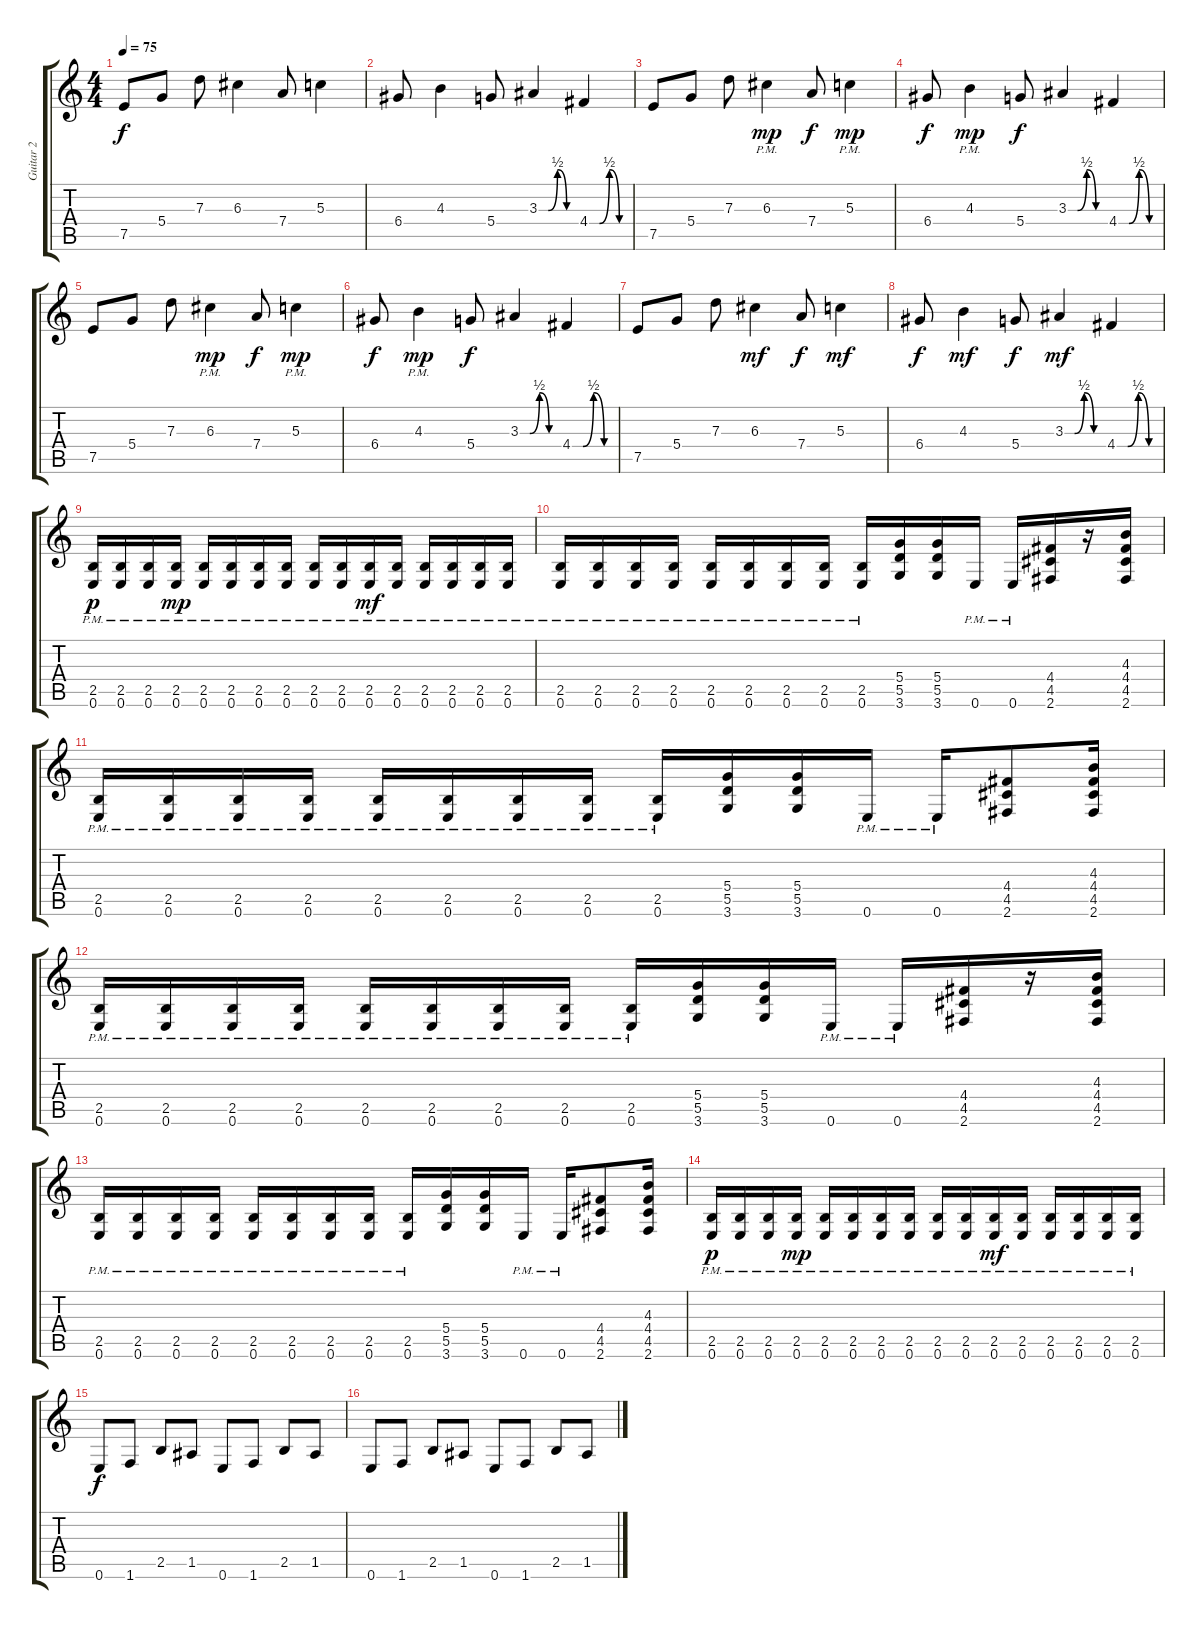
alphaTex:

\track ("Guitar 2" "Guitar 2") {instrument distortionguitar}
\staff {score tabs}
\tuning (E4 B3 G3 D3 A2 E2) {hide}
\ts (4 4)
\tempo 75
\clef g2
\ks c
7.5.8{dy f} 5.4.8 7.3.8 6.3.4 7.4.8 5.3.4 |
6.4.8 4.3.4 5.4.8 3.3{be (custom 0 0 15 0 30 2 45 0 60 0)}.4 4.4{be (custom 0 0 15 0 30 2 45 0 60 0)}.4 |
7.5.8 5.4.8 7.3.8 6.3{pm}.4{dy mp} 7.4.8{dy f} 5.3{pm}.4{dy mp} |
6.4.8{dy f} 4.3{pm}.4{dy mp} 5.4.8{dy f} 3.3{be (custom 0 0 15 0 30 2 45 0 60 0)}.4 4.4{be (custom 0 0 15 0 30 2 45 0 60 0)}.4 |
7.5.8 5.4.8 7.3.8 6.3{pm}.4{dy mp} 7.4.8{dy f} 5.3{pm}.4{dy mp} |
6.4.8{dy f} 4.3{pm}.4{dy mp} 5.4.8{dy f} 3.3{be (custom 0 0 15 0 30 2 45 0 60 0)}.4 4.4{be (custom 0 0 15 0 30 2 45 0 60 0)}.4 |
7.5.8 5.4.8 7.3.8 6.3.4{dy mf} 7.4.8{dy f} 5.3.4{dy mf} |
6.4.8{dy f} 4.3.4{dy mf} 5.4.8{dy f} 3.3{be (custom 0 0 15 0 30 2 45 0 60 0)}.4{dy mf} 4.4{be (custom 0 0 15 0 30 2 45 0 60 0)}.4 |
(2.5{pm} 0.6).16{dy p} (2.5{pm} 0.6).16 (2.5{pm} 0.6).16 (2.5{pm} 0.6).16{dy mp} (2.5{pm} 0.6).16 (2.5{pm} 0.6).16 (2.5{pm} 0.6).16 (2.5{pm} 0.6).16 (2.5{pm} 0.6).16 (2.5{pm} 0.6).16 (2.5{pm} 0.6).16{dy mf} (2.5{pm} 0.6).16 (2.5{pm} 0.6).16 (2.5{pm} 0.6).16 (2.5{pm} 0.6).16 (2.5{pm} 0.6).16 |
(2.5 0.6{pm}).16 (2.5 0.6{pm}).16 (2.5 0.6{pm}).16 (2.5 0.6{pm}).16 (2.5 0.6{pm}).16 (2.5 0.6{pm}).16 (2.5 0.6{pm}).16 (2.5 0.6{pm}).16 (2.5 0.6{pm}).16 (5.4 5.5 3.6).16 (5.4 5.5 3.6).16 0.6{pm}.16 0.6{pm}.16 (4.4 4.5 2.6).16 r.16 (4.3 4.4 4.5 2.6).16 |
(2.5 0.6{pm}).16 (2.5 0.6{pm}).16 (2.5 0.6{pm}).16 (2.5 0.6{pm}).16 (2.5 0.6{pm}).16 (2.5 0.6{pm}).16 (2.5 0.6{pm}).16 (2.5 0.6{pm}).16 (2.5 0.6{pm}).16 (5.4 5.5 3.6).16 (5.4 5.5 3.6).16 0.6{pm}.16 0.6{pm}.16 (4.4 4.5 2.6).8 (4.3 4.4 4.5 2.6).16 |
(2.5 0.6{pm}).16 (2.5 0.6{pm}).16 (2.5 0.6{pm}).16 (2.5 0.6{pm}).16 (2.5 0.6{pm}).16 (2.5 0.6{pm}).16 (2.5 0.6{pm}).16 (2.5 0.6{pm}).16 (2.5 0.6{pm}).16 (5.4 5.5 3.6).16 (5.4 5.5 3.6).16 0.6{pm}.16 0.6{pm}.16 (4.4 4.5 2.6).16 r.16 (4.3 4.4 4.5 2.6).16 |
(2.5 0.6{pm}).16 (2.5 0.6{pm}).16 (2.5 0.6{pm}).16 (2.5 0.6{pm}).16 (2.5 0.6{pm}).16 (2.5 0.6{pm}).16 (2.5 0.6{pm}).16 (2.5 0.6{pm}).16 (2.5 0.6{pm}).16 (5.4 5.5 3.6).16 (5.4 5.5 3.6).16 0.6{pm}.16 0.6{pm}.16 (4.4 4.5 2.6).8 (4.3 4.4 4.5 2.6).16 |
(2.5{pm} 0.6).16{dy p} (2.5{pm} 0.6).16 (2.5{pm} 0.6).16 (2.5{pm} 0.6).16{dy mp} (2.5{pm} 0.6).16 (2.5{pm} 0.6).16 (2.5{pm} 0.6).16 (2.5{pm} 0.6).16 (2.5{pm} 0.6).16 (2.5{pm} 0.6).16 (2.5{pm} 0.6).16{dy mf} (2.5{pm} 0.6).16 (2.5{pm} 0.6).16 (2.5{pm} 0.6).16 (2.5{pm} 0.6).16 (2.5{pm} 0.6).16 |
0.6.8{dy f} 1.6.8 2.5.8 1.5.8 0.6.8 1.6.8 2.5.8 1.5.8 |
0.6.8 1.6.8 2.5.8 1.5.8 0.6.8 1.6.8 2.5.8 1.5.8
